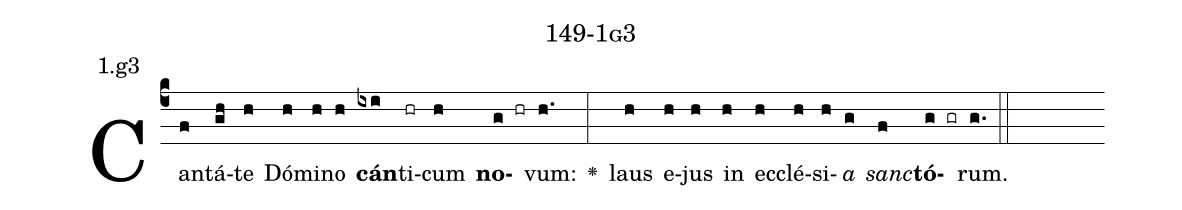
name: 149-1g3;
annotation: 1.g3;
%%
(c4)Can(f)tá(gh)te(h) Dó(h)mi(h)no(h) <b>cán</b>(ixi)ti(hr)cum(h) <b>no</b>(g hr)vum:(h.) <v>\greheightstar</v>(:) laus(h) e(h)jus(h) in(h) ec(h)clé(h)si(h)<i>a</i>(g) <i>sanc</i>(f)<b>tó</b>(g gr)rum.(g.) (::)


%E(h) u(h) o(g) u(f) a(g) e.(g.) (::)
